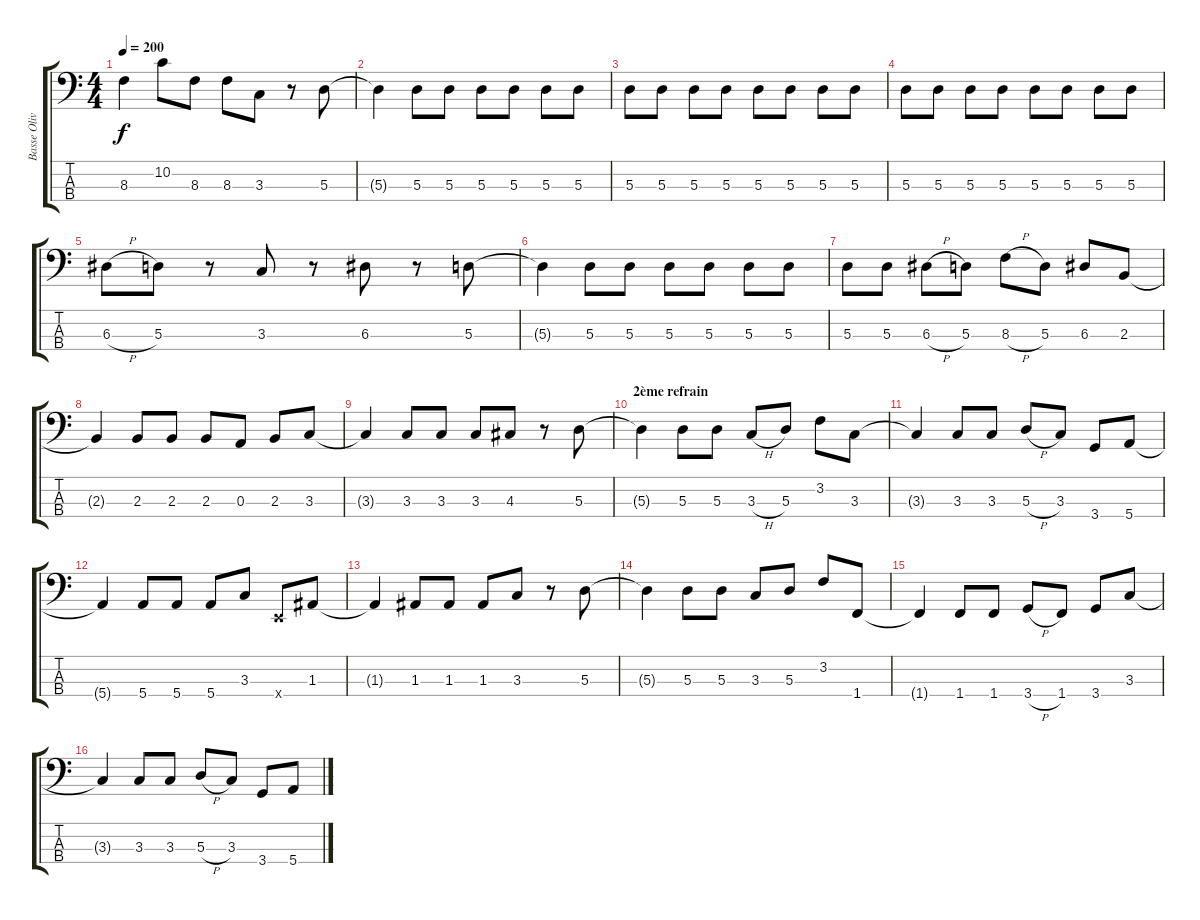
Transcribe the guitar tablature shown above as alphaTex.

\track ("Basse Oliv" "Basse Oliv") {instrument electricbassfinger}
\staff {score tabs}
\tuning (G2 D2 A1 E1) {hide}
\ts (4 4)
\tempo 200
\clef f4
\ks c
8.3{t}.4{dy f} 10.2.8 8.3.8 8.3.8 3.3.8 r.8 5.3.8 |
5.3{t}.4 5.3.8 5.3.8 5.3.8 5.3.8 5.3.8 5.3.8 |
5.3.8 5.3.8 5.3.8 5.3.8 5.3.8 5.3.8 5.3.8 5.3.8 |
5.3.8 5.3.8 5.3.8 5.3.8 5.3.8 5.3.8 5.3.8 5.3.8 |
6.3{h}.8 5.3.8 r.8 3.3.8 r.8 6.3.8 r.8 5.3.8 |
5.3{t}.4 5.3.8 5.3.8 5.3.8 5.3.8 5.3.8 5.3.8 |
5.3.8 5.3.8 6.3{h}.8 5.3.8 8.3{h}.8 5.3.8 6.3.8 2.3.8 |
2.3{t}.4 2.3.8 2.3.8 2.3.8 0.3.8 2.3.8 3.3.8 |
3.3{t}.4 3.3.8 3.3.8 3.3.8 4.3.8 r.8 5.3.8 |
\section ("" "2ème refrain")
5.3{t}.4 5.3.8 5.3.8 3.3{h}.8 5.3.8 3.2.8 3.3.8 |
3.3{t}.4 3.3.8 3.3.8 5.3{h}.8 3.3.8 3.4.8 5.4.8 |
5.4{t}.4 5.4.8 5.4.8 5.4.8 3.3.8 0.4{x}.8 1.3.8 |
1.3{t}.4 1.3.8 1.3.8 1.3.8 3.3.8 r.8 5.3.8 |
5.3{t}.4 5.3.8 5.3.8 3.3.8 5.3.8 3.2.8 1.4.8 |
1.4{t}.4 1.4.8 1.4.8 3.4{h}.8 1.4.8 3.4.8 3.3.8 |
3.3{t}.4 3.3.8 3.3.8 5.3{h}.8 3.3.8 3.4.8 5.4.8
